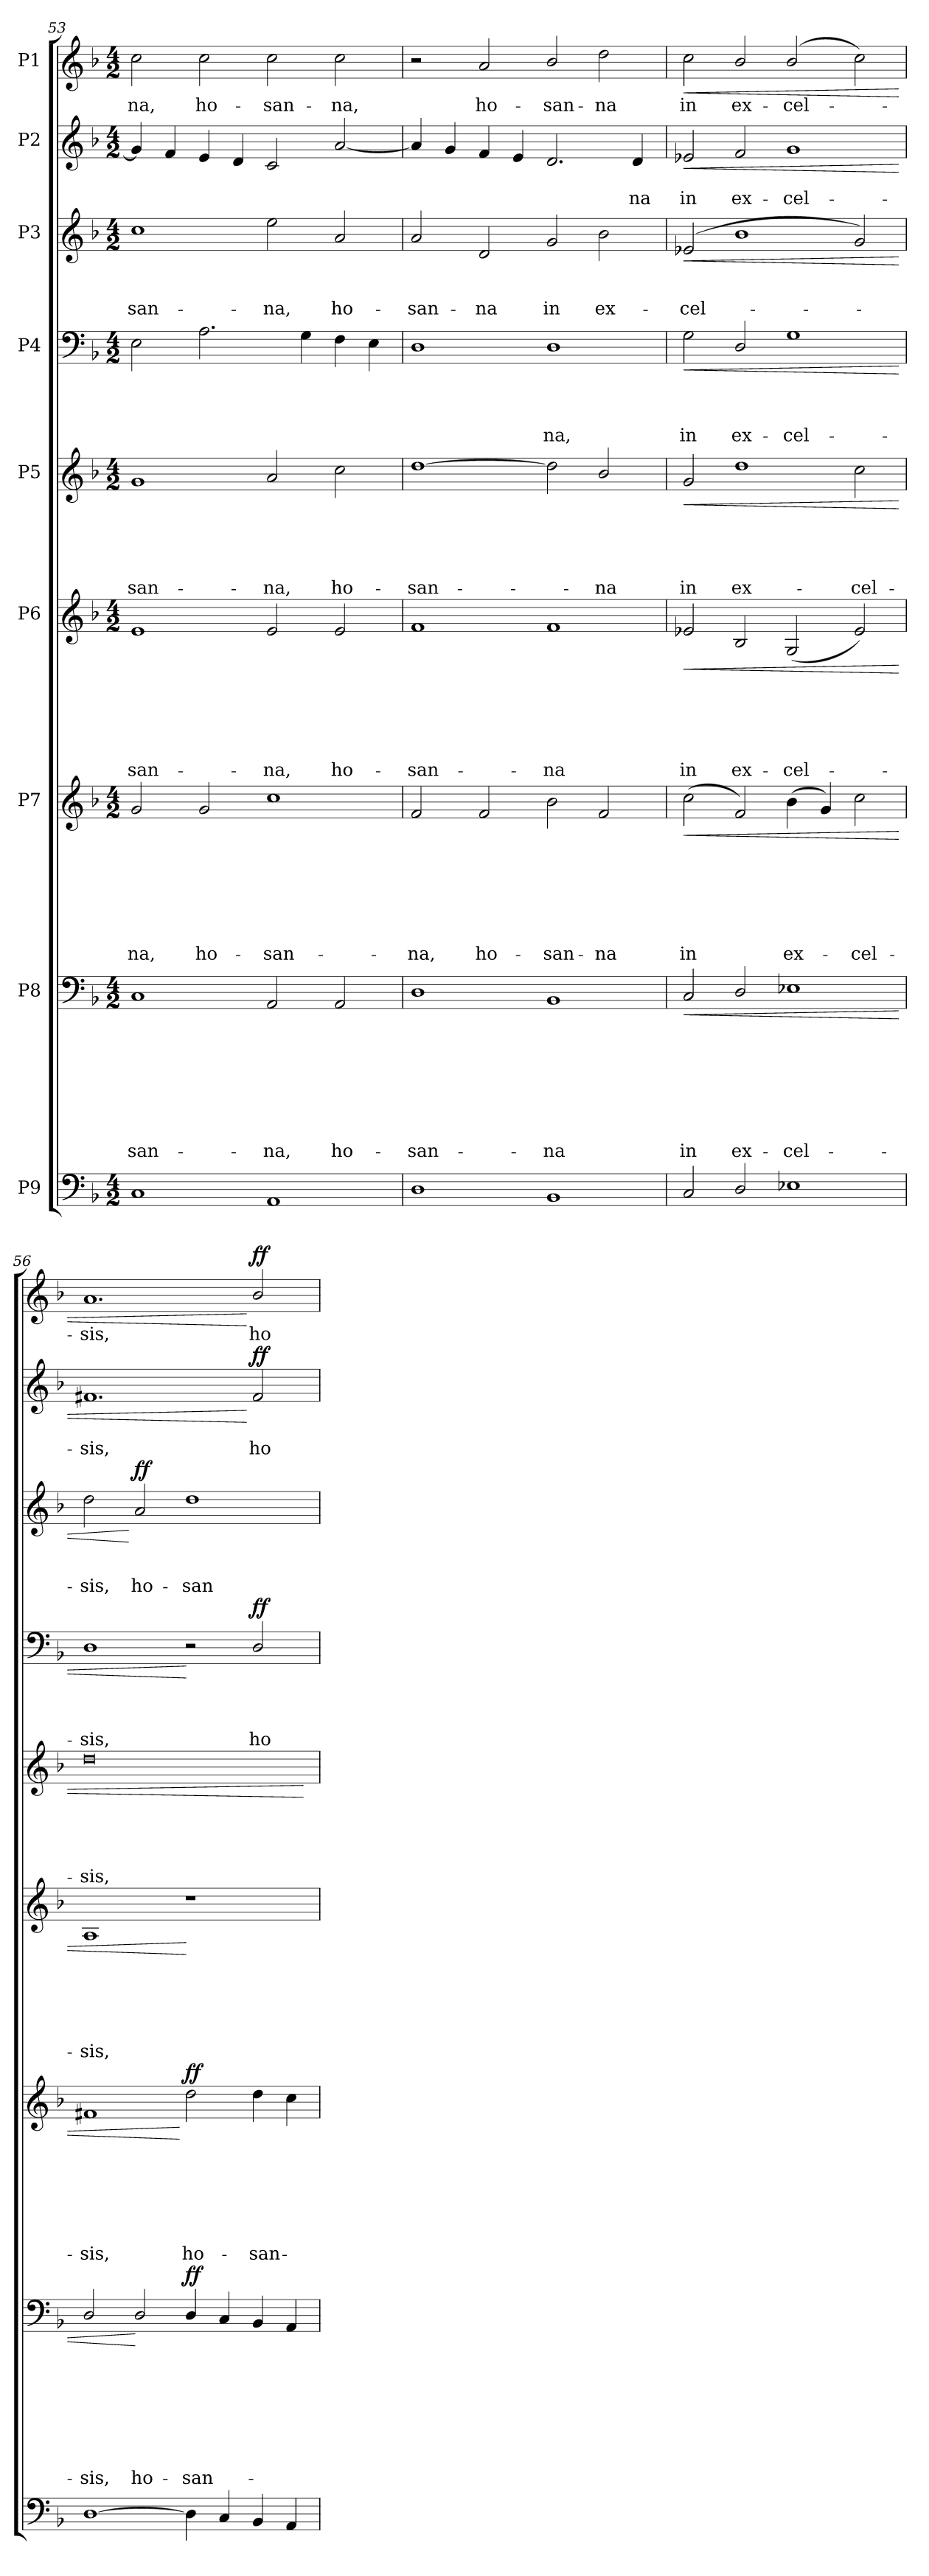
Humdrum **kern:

**kern	**kern	**text	**text	**text	**text	**text	**text	**text	**text	**dynam	**kern	**text	**text	**text	**text	**text	**text	**text	**dynam	**kern	**text	**text	**text	**text	**text	**text	**dynam	**kern	**text	**text	**text	**text	**text	**dynam	**kern	**text	**text	**text	**text	**dynam	**kern	**text	**text	**text	**dynam	**kern	**text	**text	**dynam	**kern	**text	**dynam
*part9	*part8	*part8	*part8	*part8	*part8	*part8	*part8	*part8	*part8	*part8	*part7	*part7	*part7	*part7	*part7	*part7	*part7	*part7	*part7	*part6	*part6	*part6	*part6	*part6	*part6	*part6	*part6	*part5	*part5	*part5	*part5	*part5	*part5	*part5	*part4	*part4	*part4	*part4	*part4	*part4	*part3	*part3	*part3	*part3	*part3	*part2	*part2	*part2	*part2	*part1	*part1	*part1
*staff9	*staff8	*staff8	*staff8	*staff8	*staff8	*staff8	*staff8	*staff8	*staff8	*staff8	*staff7	*staff7	*staff7	*staff7	*staff7	*staff7	*staff7	*staff7	*staff7	*staff6	*staff6	*staff6	*staff6	*staff6	*staff6	*staff6	*staff6	*staff5	*staff5	*staff5	*staff5	*staff5	*staff5	*staff5	*staff4	*staff4	*staff4	*staff4	*staff4	*staff4	*staff3	*staff3	*staff3	*staff3	*staff3	*staff2	*staff2	*staff2	*staff2	*staff1	*staff1	*staff1
*I"P9	*I"P8	*	*	*	*	*	*	*	*	*	*I"P7	*	*	*	*	*	*	*	*	*I"P6	*	*	*	*	*	*	*	*I"P5	*	*	*	*	*	*	*I"P4	*	*	*	*	*	*I"P3	*	*	*	*	*I"P2	*	*	*	*I"P1	*	*
*clefF4	*clefF4	*	*	*	*	*	*	*	*	*	*clefG2	*	*	*	*	*	*	*	*	*clefG2	*	*	*	*	*	*	*	*clefG2	*	*	*	*	*	*	*clefF4	*	*	*	*	*	*clefG2	*	*	*	*	*clefG2	*	*	*	*clefG2	*	*
*	*	*	*	*	*	*	*	*	*	*	*ITrd7c12	*	*	*	*	*	*	*	*	*	*	*	*	*	*	*	*	*	*	*	*	*	*	*	*	*	*	*	*	*	*ITrd7c12	*	*	*	*	*	*	*	*	*	*	*
*k[b-]	*k[b-]	*	*	*	*	*	*	*	*	*	*k[b-]	*	*	*	*	*	*	*	*	*k[b-]	*	*	*	*	*	*	*	*k[b-]	*	*	*	*	*	*	*k[b-]	*	*	*	*	*	*k[b-]	*	*	*	*	*k[b-]	*	*	*	*k[b-]	*	*
*F:	*F:	*	*	*	*	*	*	*	*	*	*F:	*	*	*	*	*	*	*	*	*F:	*	*	*	*	*	*	*	*F:	*	*	*	*	*	*	*F:	*	*	*	*	*	*F:	*	*	*	*	*F:	*	*	*	*F:	*	*
*M4/2	*M4/2	*	*	*	*	*	*	*	*	*	*M4/2	*	*	*	*	*	*	*	*	*M4/2	*	*	*	*	*	*	*	*M4/2	*	*	*	*	*	*	*M4/2	*	*	*	*	*	*M4/2	*	*	*	*	*M4/2	*	*	*	*M4/2	*	*
=53	=53	=53	=53	=53	=53	=53	=53	=53	=53	=53	=53	=53	=53	=53	=53	=53	=53	=53	=53	=53	=53	=53	=53	=53	=53	=53	=53	=53	=53	=53	=53	=53	=53	=53	=53	=53	=53	=53	=53	=53	=53	=53	=53	=53	=53	=53	=53	=53	=53	=53	=53	=53
!	!	!	!	!	!	!	!	!	!LO:LY:b	!	!	!	!	!	!	!	!	!LO:LY:b	!	!	!	!	!	!	!	!LO:LY:b	!	!	!	!	!	!	!LO:LY:b	!	!	!	!	!	!	!	!	!	!	!LO:LY:b	!	!	!	!	!	!	!LO:LY:b	!
1C	1C	.	.	.	.	.	.	.	-san-	.	2G/	.	.	.	.	.	.	-na,	.	1e	.	.	.	.	.	-san-	.	1g	.	.	.	.	-san-	.	2E\	.	.	.	.	.	1c	.	.	-san-	.	4g/]	.	.	.	2cc\	-na,	.
.	.	.	.	.	.	.	.	.	.	.	.	.	.	.	.	.	.	.	.	.	.	.	.	.	.	.	.	.	.	.	.	.	.	.	.	.	.	.	.	.	.	.	.	.	.	4f/	.	.	.	.	.	.
!	!	!	!	!	!	!	!	!	!	!	!	!	!	!	!	!	!	!LO:LY:b	!	!	!	!	!	!	!	!	!	!	!	!	!	!	!	!	!	!	!	!	!	!	!	!	!	!	!	!	!	!	!	!	!LO:LY:b	!
.	.	.	.	.	.	.	.	.	.	.	2G/	.	.	.	.	.	.	ho-	.	.	.	.	.	.	.	.	.	.	.	.	.	.	.	.	2.A\	.	.	.	.	.	.	.	.	.	.	4e/	.	.	.	2cc\	ho-	.
.	.	.	.	.	.	.	.	.	.	.	.	.	.	.	.	.	.	.	.	.	.	.	.	.	.	.	.	.	.	.	.	.	.	.	.	.	.	.	.	.	.	.	.	.	.	4d/	.	.	.	.	.	.
!	!	!	!	!	!	!	!	!	!LO:LY:b	!	!	!	!	!	!	!	!	!LO:LY:b	!	!	!	!	!	!	!	!LO:LY:b	!	!	!	!	!	!	!LO:LY:b	!	!	!	!	!	!	!	!	!	!	!LO:LY:b	!	!	!	!	!	!	!LO:LY:b	!
1AA	2AA/	.	.	.	.	.	.	.	-na,	.	1c	.	.	.	.	.	.	-san-	.	2e/	.	.	.	.	.	-na,	.	2a/	.	.	.	.	-na,	.	.	.	.	.	.	.	2e\	.	.	-na,	.	2c/	.	.	.	2cc\	-san-	.
.	.	.	.	.	.	.	.	.	.	.	.	.	.	.	.	.	.	.	.	.	.	.	.	.	.	.	.	.	.	.	.	.	.	.	4G\	.	.	.	.	.	.	.	.	.	.	.	.	.	.	.	.	.
!	!	!	!	!	!	!	!	!	!LO:LY:b	!	!	!	!	!	!	!	!	!	!	!	!	!	!	!	!	!LO:LY:b	!	!	!	!	!	!	!LO:LY:b	!	!	!	!	!	!	!	!	!	!	!LO:LY:b	!	!	!	!	!	!	!LO:LY:b	!
.	2AA/	.	.	.	.	.	.	.	ho-	.	.	.	.	.	.	.	.	.	.	2e/	.	.	.	.	.	ho-	.	2cc\	.	.	.	.	ho-	.	4F\	.	.	.	.	.	2A/	.	.	ho-	.	[<2a/	.	.	.	2cc\	-na,	.
.	.	.	.	.	.	.	.	.	.	.	.	.	.	.	.	.	.	.	.	.	.	.	.	.	.	.	.	.	.	.	.	.	.	.	4E\	.	.	.	.	.	.	.	.	.	.	.	.	.	.	.	.	.
=54	=54	=54	=54	=54	=54	=54	=54	=54	=54	=54	=54	=54	=54	=54	=54	=54	=54	=54	=54	=54	=54	=54	=54	=54	=54	=54	=54	=54	=54	=54	=54	=54	=54	=54	=54	=54	=54	=54	=54	=54	=54	=54	=54	=54	=54	=54	=54	=54	=54	=54	=54	=54
!	!	!	!	!	!	!	!	!	!LO:LY:b	!	!	!	!	!	!	!	!	!LO:LY:b	!	!	!	!	!	!	!	!LO:LY:b	!	!	!	!	!	!	!LO:LY:b	!	!	!	!	!	!	!	!	!	!	!LO:LY:b	!	!	!	!	!	!	!	!
1D	1D	.	.	.	.	.	.	.	-san-	.	2F/	.	.	.	.	.	.	-na,	.	1f	.	.	.	.	.	-san-	.	[>1dd	.	.	.	.	-san-	.	1D	.	.	.	.	.	2A/	.	.	-san-	.	4a/]	.	.	.	2r	.	.
.	.	.	.	.	.	.	.	.	.	.	.	.	.	.	.	.	.	.	.	.	.	.	.	.	.	.	.	.	.	.	.	.	.	.	.	.	.	.	.	.	.	.	.	.	.	4g/	.	.	.	.	.	.
!	!	!	!	!	!	!	!	!	!	!	!	!	!	!	!	!	!	!LO:LY:b	!	!	!	!	!	!	!	!	!	!	!	!	!	!	!	!	!	!	!	!	!	!	!	!	!	!LO:LY:b	!	!	!	!	!	!	!LO:LY:b	!
.	.	.	.	.	.	.	.	.	.	.	2F/	.	.	.	.	.	.	ho-	.	.	.	.	.	.	.	.	.	.	.	.	.	.	.	.	.	.	.	.	.	.	2D/	.	.	-na	.	4f/	.	.	.	2a/	ho-	.
.	.	.	.	.	.	.	.	.	.	.	.	.	.	.	.	.	.	.	.	.	.	.	.	.	.	.	.	.	.	.	.	.	.	.	.	.	.	.	.	.	.	.	.	.	.	4e/	.	.	.	.	.	.
!	!	!	!	!	!	!	!	!	!LO:LY:b	!	!	!	!	!	!	!	!	!LO:LY:b	!	!	!	!	!	!	!	!LO:LY:b	!	!	!	!	!	!	!	!	!	!	!	!	!LO:LY:b	!	!	!	!	!LO:LY:b	!	!	!	!	!	!	!LO:LY:b	!
1BB-	1BB-	.	.	.	.	.	.	.	-na	.	2B-\	.	.	.	.	.	.	-san-	.	1f	.	.	.	.	.	-na	.	2dd\]	.	.	.	.	.	.	1D	.	.	.	-na,	.	2G/	.	.	in	.	2.d/	.	.	.	2b-/	-san-	.
!	!	!	!	!	!	!	!	!	!	!	!	!	!	!	!	!	!	!LO:LY:b	!	!	!	!	!	!	!	!	!	!	!	!	!	!	!LO:LY:b	!	!	!	!	!	!	!	!	!	!	!LO:LY:b	!	!	!	!	!	!	!LO:LY:b	!
.	.	.	.	.	.	.	.	.	.	.	2F/	.	.	.	.	.	.	-na	.	.	.	.	.	.	.	.	.	2b-/	.	.	.	.	-na	.	.	.	.	.	.	.	2B-\	.	.	ex-	.	.	.	.	.	2dd\	-na	.
!	!	!	!	!	!	!	!	!	!	!	!	!	!	!	!	!	!	!	!	!	!	!	!	!	!	!	!	!	!	!	!	!	!	!	!	!	!	!	!	!	!	!	!	!	!	!	!	!LO:LY:b	!	!	!	!
.	.	.	.	.	.	.	.	.	.	.	.	.	.	.	.	.	.	.	.	.	.	.	.	.	.	.	.	.	.	.	.	.	.	.	.	.	.	.	.	.	.	.	.	.	.	4d/	.	-na	.	.	.	.
=55	=55	=55	=55	=55	=55	=55	=55	=55	=55	=55	=55	=55	=55	=55	=55	=55	=55	=55	=55	=55	=55	=55	=55	=55	=55	=55	=55	=55	=55	=55	=55	=55	=55	=55	=55	=55	=55	=55	=55	=55	=55	=55	=55	=55	=55	=55	=55	=55	=55	=55	=55	=55
!	!	!	!	!	!	!	!	!	!LO:LY:b	!LO:HP:b	!	!	!	!	!	!	!	!LO:LY:b	!LO:HP:b	!	!	!	!	!	!	!LO:LY:b	!LO:HP:b	!	!	!	!	!	!LO:LY:b	!LO:HP:b	!	!	!	!	!LO:LY:b	!LO:HP:b	!	!	!	!LO:LY:b	!LO:HP:b	!	!	!LO:LY:b	!LO:HP:b	!	!LO:LY:b	!LO:HP:b
2C/	2C/	.	.	.	.	.	.	.	in	<	(>2c\	.	.	.	.	.	.	in	<	2e-X/	.	.	.	.	.	in	<	2g/	.	.	.	.	in	<	2G\	.	.	.	in	<	(>2E-X/	.	.	-cel-	<	2e-X/	.	in	<	2cc\	in	<
!	!	!	!	!	!	!	!	!	!LO:LY:b	!	!	!	!	!	!	!	!	!	!	!	!	!	!	!	!	!LO:LY:b	!	!	!	!	!	!	!LO:LY:b	!	!	!	!	!	!LO:LY:b	!	!	!	!	!	!	!	!	!LO:LY:b	!	!	!LO:LY:b	!
2D/	2D/	.	.	.	.	.	.	.	ex-	.	2F/)	.	.	.	.	.	.	.	.	2B-/	.	.	.	.	.	ex-	.	1dd	.	.	.	.	ex-	.	2D/	.	.	.	ex-	.	1B-	.	.	.	.	2f/	.	ex-	.	2b-/	ex-	.
!	!	!	!	!	!	!	!	!	!LO:LY:b	!	!	!	!	!	!	!	!	!LO:LY:b	!	!	!	!	!	!	!	!LO:LY:b	!	!	!	!	!	!	!	!	!	!	!	!	!LO:LY:b	!	!	!	!	!	!	!	!	!LO:LY:b	!	!	!LO:LY:b	!
1E-X	1E-X	.	.	.	.	.	.	.	-cel-	.	(>4B-\	.	.	.	.	.	.	ex-	.	(<2G/	.	.	.	.	.	-cel-	.	.	.	.	.	.	.	.	1G	.	.	.	-cel-	.	.	.	.	.	.	1g	.	-cel-	.	(<2b-/	-cel-	.
.	.	.	.	.	.	.	.	.	.	.	4G/)	.	.	.	.	.	.	.	.	.	.	.	.	.	.	.	.	.	.	.	.	.	.	.	.	.	.	.	.	.	.	.	.	.	.	.	.	.	.	.	.	.
!	!	!	!	!	!	!	!	!	!	!	!	!	!	!	!	!	!	!LO:LY:b	!	!	!	!	!	!	!	!	!	!	!	!	!	!	!LO:LY:b	!	!	!	!	!	!	!	!	!	!	!	!	!	!	!	!	!	!	!
.	.	.	.	.	.	.	.	.	.	.	2c\	.	.	.	.	.	.	-cel-	.	2e-/)	.	.	.	.	.	.	.	2cc\	.	.	.	.	-cel-	.	.	.	.	.	.	.	2G/)	.	.	.	.	.	.	.	.	2cc\)	.	.
=56	=56	=56	=56	=56	=56	=56	=56	=56	=56	=56	=56	=56	=56	=56	=56	=56	=56	=56	=56	=56	=56	=56	=56	=56	=56	=56	=56	=56	=56	=56	=56	=56	=56	=56	=56	=56	=56	=56	=56	=56	=56	=56	=56	=56	=56	=56	=56	=56	=56	=56	=56	=56
!	!	!	!	!	!	!	!	!	!LO:LY:b	!	!	!	!	!	!	!	!	!LO:LY:b	!	!	!	!	!	!	!	!LO:LY:b	!	!	!	!	!	!	!LO:LY:b	!	!	!	!	!	!LO:LY:b	!	!	!	!	!LO:LY:b	!	!	!	!LO:LY:b	!	!	!LO:LY:b	!
[>1D	2D/	.	.	.	.	.	.	.	-sis,	.	1F#X	.	.	.	.	.	.	-sis,	.	1A	.	.	.	.	.	-sis,	.	0dd	.	.	.	.	-sis,	.	1D	.	.	.	-sis,	.	2d\	.	.	-sis,	.	1.f#X	.	-sis,	.	1.a	-sis,	.
!	!	!	!	!	!	!	!	!	!LO:LY:b	!	!	!	!	!	!	!	!	!	!	!	!	!	!	!	!	!	!	!	!	!	!	!	!	!	!	!	!	!	!	!	!	!	!	!LO:LY:b	!LO:DY:n=1:a	!	!	!	!	!	!	!
.	2D/	.	.	.	.	.	.	.	ho-	[	.	.	.	.	.	.	.	.	.	.	.	.	.	.	.	.	.	.	.	.	.	.	.	.	.	.	.	.	.	.	2A/	.	.	ho-	[ ff	.	.	.	.	.	.	.
!	!	!	!	!	!	!	!	!	!LO:LY:b	!LO:DY:a	!	!	!	!	!	!	!	!LO:LY:b	!LO:DY:n=1:a	!	!	!	!	!	!	!	!	!	!	!	!	!	!	!	!	!	!	!	!	!	!	!	!	!LO:LY:b	!	!	!	!	!	!	!	!
4D\]	4D/	.	.	.	.	.	.	.	-san-	ff	2d\	.	.	.	.	.	.	ho-	[ ff	1r	.	.	.	.	.	.	[	.	.	.	.	.	.	.	2r	.	.	.	.	[	1d	.	.	-san-	.	.	.	.	.	.	.	.
4C/	4C/	.	.	.	.	.	.	.	.	.	.	.	.	.	.	.	.	.	.	.	.	.	.	.	.	.	.	.	.	.	.	.	.	.	.	.	.	.	.	.	.	.	.	.	.	.	.	.	.	.	.	.
!	!	!	!	!	!	!	!	!	!	!	!	!	!	!	!	!	!	!LO:LY:b	!	!	!	!	!	!	!	!	!	!	!	!	!	!	!	!	!	!	!	!	!LO:LY:b	!LO:DY:a	!	!	!	!	!	!	!	!LO:LY:b	!LO:DY:n=1:a	!	!LO:LY:b	!LO:DY:n=1:a
4BB-/	4BB-/	.	.	.	.	.	.	.	.	.	4d\	.	.	.	.	.	.	-san-	.	.	.	.	.	.	.	.	.	.	.	.	.	.	.	.	2D/	.	.	.	ho-	ff	.	.	.	.	.	2f#/	.	ho-	[ ff	2b-/	ho-	[ ff
4AA/	4AA/	.	.	.	.	.	.	.	.	.	4c\	.	.	.	.	.	.	.	.	.	.	.	.	.	.	.	.	.	.	.	.	.	.	.	.	.	.	.	.	.	.	.	.	.	.	.	.	.	.	.	.	.
.	.	.	.	.	.	.	.	.	.	.	.	.	.	.	.	.	.	.	.	.	.	.	.	.	.	.	.	.	.	.	.	.	.	[	.	.	.	.	.	.	.	.	.	.	.	.	.	.	.	.	.	.
=	=	=	=	=	=	=	=	=	=	=	=	=	=	=	=	=	=	=	=	=	=	=	=	=	=	=	=	=	=	=	=	=	=	=	=	=	=	=	=	=	=	=	=	=	=	=	=	=	=	=	=	=
*-	*-	*-	*-	*-	*-	*-	*-	*-	*-	*-	*-	*-	*-	*-	*-	*-	*-	*-	*-	*-	*-	*-	*-	*-	*-	*-	*-	*-	*-	*-	*-	*-	*-	*-	*-	*-	*-	*-	*-	*-	*-	*-	*-	*-	*-	*-	*-	*-	*-	*-	*-	*-
